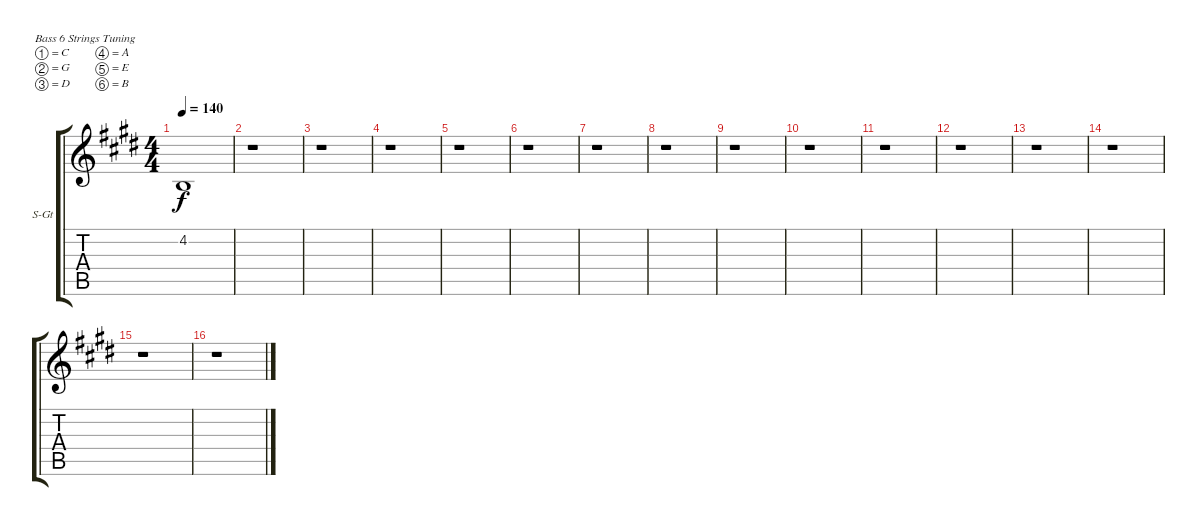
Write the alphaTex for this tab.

\bracketExtendMode groupsimilarinstruments
\firstSystemTrackNameOrientation horizontal
\otherSystemsTrackNameOrientation horizontal
\track ("Brass" "S-Gt") {instrument synthbrass1}
\staff {score tabs}
\tuning (C3 G2 D2 A1 E1 B0)
\displaytranspose 12
\ts (4 4)
\tempo 140
\clef g2
\ks e
4.2.1{dy f} |
r.1 |
r.1 |
r.1 |
r.1 |
r.1 |
r.1 |
r.1 |
r.1 |
r.1 |
r.1 |
r.1 |
r.1 |
r.1 |
r.1 |
r.1
